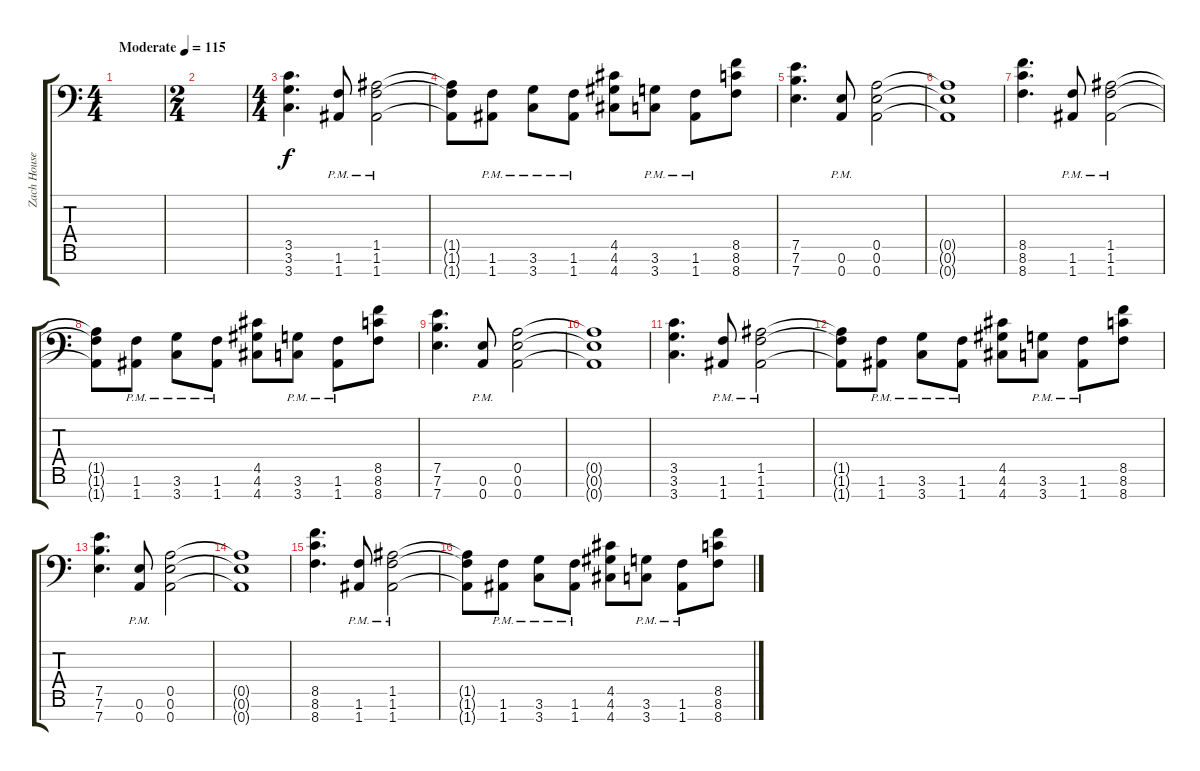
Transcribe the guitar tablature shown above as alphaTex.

\track ("Zach Householder" "Zach House") {instrument distortionguitar}
\staff {score tabs}
\tuning (E4 B3 G3 D3 A2 E2 A1) {hide}
\ts (4 4)
\tempo (115 "Moderate")
\clef f4
\ks c
|
\ts (2 4)
|
\ts (4 4)
(3.5 3.6 3.7).4{d} (1.6{pm} 1.7{pm}).8 (1.5{pm} 1.6 1.7).2 |
(1.5{t} 1.6{t} 1.7{t}).8 (1.6{pm} 1.7{pm}).8 (3.6{pm} 3.7{pm}).8 (1.6{pm} 1.7{pm}).8 (4.5 4.6 4.7).8 (3.6{pm} 3.7{pm}).8 (1.6{pm} 1.7{pm}).8 (8.5 8.6 8.7).8 |
(7.5 7.6 7.7).4{d} (0.6{pm} 0.7{pm}).8 (0.5 0.6 0.7).2 |
(0.5{t} 0.6{t} 0.7{t}).1 |
(8.5 8.6 8.7).4{d} (1.6{pm} 1.7{pm}).8 (1.5{pm} 1.6 1.7).2 |
(1.5{t} 1.6{t} 1.7{t}).8 (1.6{pm} 1.7{pm}).8 (3.6{pm} 3.7{pm}).8 (1.6{pm} 1.7{pm}).8 (4.5 4.6 4.7).8 (3.6{pm} 3.7{pm}).8 (1.6{pm} 1.7{pm}).8 (8.5 8.6 8.7).8 |
(7.5 7.6 7.7).4{d} (0.6{pm} 0.7{pm}).8 (0.5 0.6 0.7).2 |
(0.5{t} 0.6{t} 0.7{t}).1 |
(3.5 3.6 3.7).4{d} (1.6{pm} 1.7{pm}).8 (1.5{pm} 1.6 1.7).2 |
(1.5{t} 1.6{t} 1.7{t}).8 (1.6{pm} 1.7{pm}).8 (3.6{pm} 3.7{pm}).8 (1.6{pm} 1.7{pm}).8 (4.5 4.6 4.7).8 (3.6{pm} 3.7{pm}).8 (1.6{pm} 1.7{pm}).8 (8.5 8.6 8.7).8 |
(7.5 7.6 7.7).4{d} (0.6{pm} 0.7{pm}).8 (0.5 0.6 0.7).2 |
(0.5{t} 0.6{t} 0.7{t}).1 |
(8.5 8.6 8.7).4{d} (1.6{pm} 1.7{pm}).8 (1.5{pm} 1.6 1.7).2 |
(1.5{t} 1.6{t} 1.7{t}).8 (1.6{pm} 1.7{pm}).8 (3.6{pm} 3.7{pm}).8 (1.6{pm} 1.7{pm}).8 (4.5 4.6 4.7).8 (3.6{pm} 3.7{pm}).8 (1.6{pm} 1.7{pm}).8 (8.5 8.6 8.7).8
